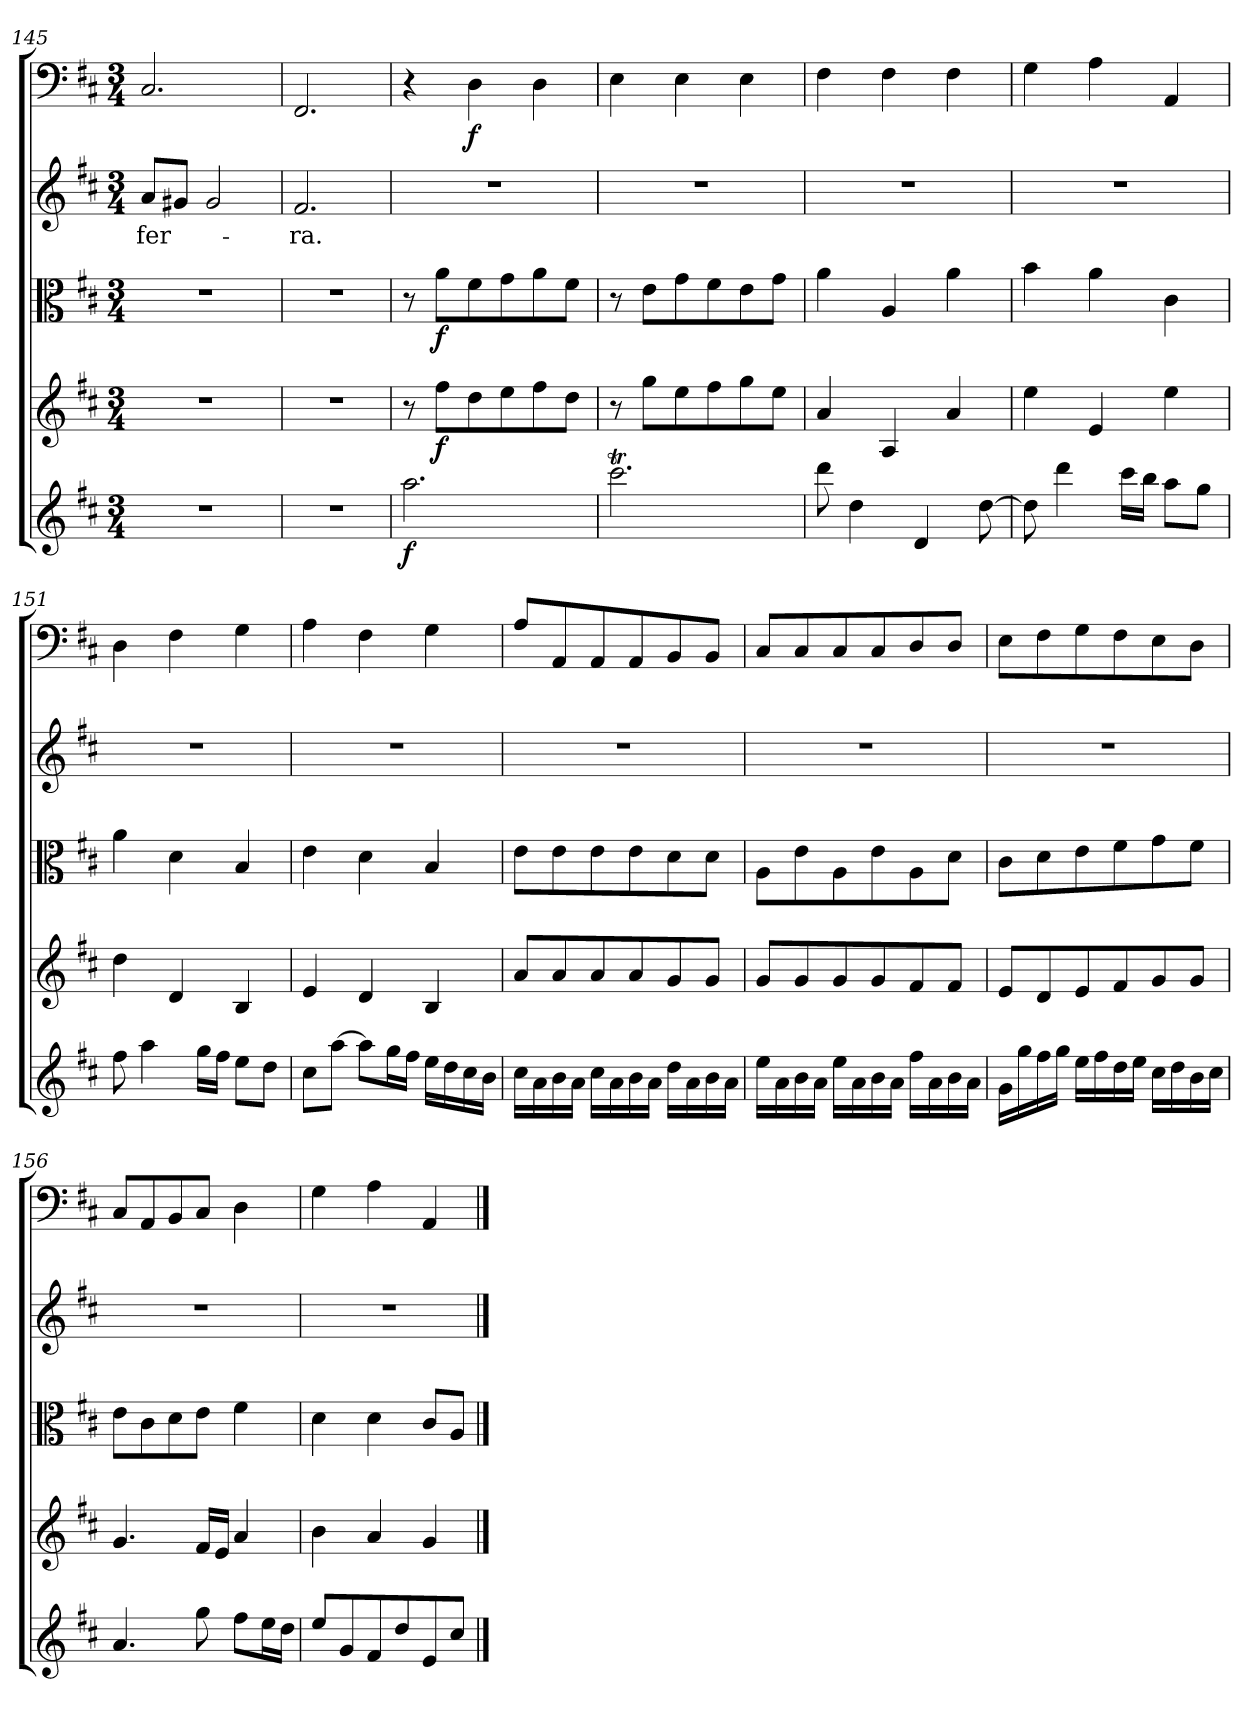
**kern	**dynam	**kern	**dynam	**kern	**dynam	**kern	**text	**kern	**dynam
*part5	*part5	*part4	*part4	*part3	*part3	*part2	*part2	*part1	*part1
*staff5	*staff5	*staff4	*staff4	*staff3	*staff3	*staff2	*staff2	*staff1	*staff1
*clefG2	*	*clefG2	*	*clefC3	*	*clefG2	*	*clefF4	*
*k[f#c#]	*	*k[f#c#]	*	*k[f#c#]	*	*k[f#c#]	*	*k[f#c#]	*
*D:	*	*D:	*	*D:	*	*D:	*	*D:	*
*M3/4	*	*M3/4	*	*M3/4	*	*M3/4	*	*M3/4	*
=145	=145	=145	=145	=145	=145	=145	=145	=145	=145
2.r	.	2.r	.	2.r	.	8a/L	-fer-	2.C#/	.
.	.	.	.	.	.	8g#X/J	.	.	.
.	.	.	.	.	.	2g#/	.	.	.
=146	=146	=146	=146	=146	=146	=146	=146	=146	=146
2.r	.	2.r	.	2.r	.	2.f#/	-ra.	2.FF#/	.
=147	=147	=147	=147	=147	=147	=147	=147	=147	=147
2.aa\	f	8r	.	8r	.	2.r	.	4r	.
.	.	8ff#\L	f	8a\L	f	.	.	.	.
.	.	8dd\	.	8f#\	.	.	.	4D\	f
.	.	8ee\	.	8g\	.	.	.	.	.
.	.	8ff#\	.	8a\	.	.	.	4D\	.
.	.	8dd\J	.	8f#\J	.	.	.	.	.
=148	=148	=148	=148	=148	=148	=148	=148	=148	=148
2.ccc#t\	.	8r	.	8r	.	2.r	.	4E\	.
.	.	8gg\L	.	8e\L	.	.	.	.	.
.	.	8ee\	.	8g\	.	.	.	4E\	.
.	.	8ff#\	.	8f#\	.	.	.	.	.
.	.	8gg\	.	8e\	.	.	.	4E\	.
.	.	8ee\J	.	8g\J	.	.	.	.	.
=149	=149	=149	=149	=149	=149	=149	=149	=149	=149
8ddd\	.	4a/	.	4a\	.	2.r	.	4F#\	.
4dd\	.	.	.	.	.	.	.	.	.
.	.	4A/	.	4A/	.	.	.	4F#\	.
4d/	.	.	.	.	.	.	.	.	.
.	.	4a/	.	4a\	.	.	.	4F#\	.
[8dd\	.	.	.	.	.	.	.	.	.
=150	=150	=150	=150	=150	=150	=150	=150	=150	=150
8dd\]	.	4ee\	.	4b\	.	2.r	.	4G\	.
4ddd\	.	.	.	.	.	.	.	.	.
.	.	4e/	.	4a\	.	.	.	4A\	.
16ccc#\LL	.	.	.	.	.	.	.	.	.
16bb\JJ	.	.	.	.	.	.	.	.	.
8aa\L	.	4ee\	.	4c#\	.	.	.	4AA/	.
8gg\J	.	.	.	.	.	.	.	.	.
=151	=151	=151	=151	=151	=151	=151	=151	=151	=151
8ff#\	.	4dd\	.	4a\	.	2.r	.	4D\	.
4aa\	.	.	.	.	.	.	.	.	.
.	.	4d/	.	4d\	.	.	.	4F#\	.
16gg\LL	.	.	.	.	.	.	.	.	.
16ff#\JJ	.	.	.	.	.	.	.	.	.
8ee\L	.	4B/	.	4B/	.	.	.	4G\	.
8dd\J	.	.	.	.	.	.	.	.	.
=152	=152	=152	=152	=152	=152	=152	=152	=152	=152
8cc#\L	.	4e/	.	4e\	.	2.r	.	4A\	.
[8aa\J	.	.	.	.	.	.	.	.	.
8aa\L]	.	4d/	.	4d\	.	.	.	4F#\	.
16gg\L	.	.	.	.	.	.	.	.	.
16ff#\JJ	.	.	.	.	.	.	.	.	.
16ee\LL	.	4B/	.	4B/	.	.	.	4G\	.
16dd\	.	.	.	.	.	.	.	.	.
16cc#\	.	.	.	.	.	.	.	.	.
16b\JJ	.	.	.	.	.	.	.	.	.
=153	=153	=153	=153	=153	=153	=153	=153	=153	=153
16cc#\LL	.	8a/L	.	8e\L	.	2.r	.	8A/L	.
16a\	.	.	.	.	.	.	.	.	.
16b\	.	8a/	.	8e\	.	.	.	8AA/	.
16a\JJ	.	.	.	.	.	.	.	.	.
16cc#\LL	.	8a/	.	8e\	.	.	.	8AA/	.
16a\	.	.	.	.	.	.	.	.	.
16b\	.	8a/	.	8e\	.	.	.	8AA/	.
16a\JJ	.	.	.	.	.	.	.	.	.
16dd\LL	.	8g/	.	8d\	.	.	.	8BB/	.
16a\	.	.	.	.	.	.	.	.	.
16b\	.	8g/J	.	8d\J	.	.	.	8BB/J	.
16a\JJ	.	.	.	.	.	.	.	.	.
=154	=154	=154	=154	=154	=154	=154	=154	=154	=154
16ee\LL	.	8g/L	.	8A\L	.	2.r	.	8C#/L	.
16a\	.	.	.	.	.	.	.	.	.
16b\	.	8g/	.	8e\	.	.	.	8C#/	.
16a\JJ	.	.	.	.	.	.	.	.	.
16ee\LL	.	8g/	.	8A\	.	.	.	8C#/	.
16a\	.	.	.	.	.	.	.	.	.
16b\	.	8g/	.	8e\	.	.	.	8C#/	.
16a\JJ	.	.	.	.	.	.	.	.	.
16ff#\LL	.	8f#/	.	8A\	.	.	.	8D/	.
16a\	.	.	.	.	.	.	.	.	.
16b\	.	8f#/J	.	8d\J	.	.	.	8D/J	.
16a\JJ	.	.	.	.	.	.	.	.	.
=155	=155	=155	=155	=155	=155	=155	=155	=155	=155
16g\LL	.	8e/L	.	8c#\L	.	2.r	.	8E\L	.
16gg\	.	.	.	.	.	.	.	.	.
16ff#\	.	8d/	.	8d\	.	.	.	8F#\	.
16gg\JJ	.	.	.	.	.	.	.	.	.
16ee\LL	.	8e/	.	8e\	.	.	.	8G\	.
16ff#\	.	.	.	.	.	.	.	.	.
16dd\	.	8f#/	.	8f#\	.	.	.	8F#\	.
16ee\JJ	.	.	.	.	.	.	.	.	.
16cc#\LL	.	8g/	.	8g\	.	.	.	8E\	.
16dd\	.	.	.	.	.	.	.	.	.
16b\	.	8g/J	.	8f#\J	.	.	.	8D\J	.
16cc#\JJ	.	.	.	.	.	.	.	.	.
=156	=156	=156	=156	=156	=156	=156	=156	=156	=156
4.a/	.	4.g/	.	8e\L	.	2.r	.	8C#/L	.
.	.	.	.	8c#\	.	.	.	8AA/	.
.	.	.	.	8d\	.	.	.	8BB/	.
8gg\	.	16f#/LL	.	8e\J	.	.	.	8C#/J	.
.	.	16e/JJ	.	.	.	.	.	.	.
8ff#\L	.	4a/	.	4f#\	.	.	.	4D\	.
16ee\L	.	.	.	.	.	.	.	.	.
16dd\JJ	.	.	.	.	.	.	.	.	.
=157	=157	=157	=157	=157	=157	=157	=157	=157	=157
8ee/L	.	4b\	.	4d\	.	2.r	.	4G\	.
8g/	.	.	.	.	.	.	.	.	.
8f#/	.	4a/	.	4d\	.	.	.	4A\	.
8dd/	.	.	.	.	.	.	.	.	.
8e/	.	4g/	.	8c#/L	.	.	.	4AA/	.
8cc#/J	.	.	.	8A/J	.	.	.	.	.
==	==	==	==	==	==	==	==	==	==
*-	*-	*-	*-	*-	*-	*-	*-	*-	*-
